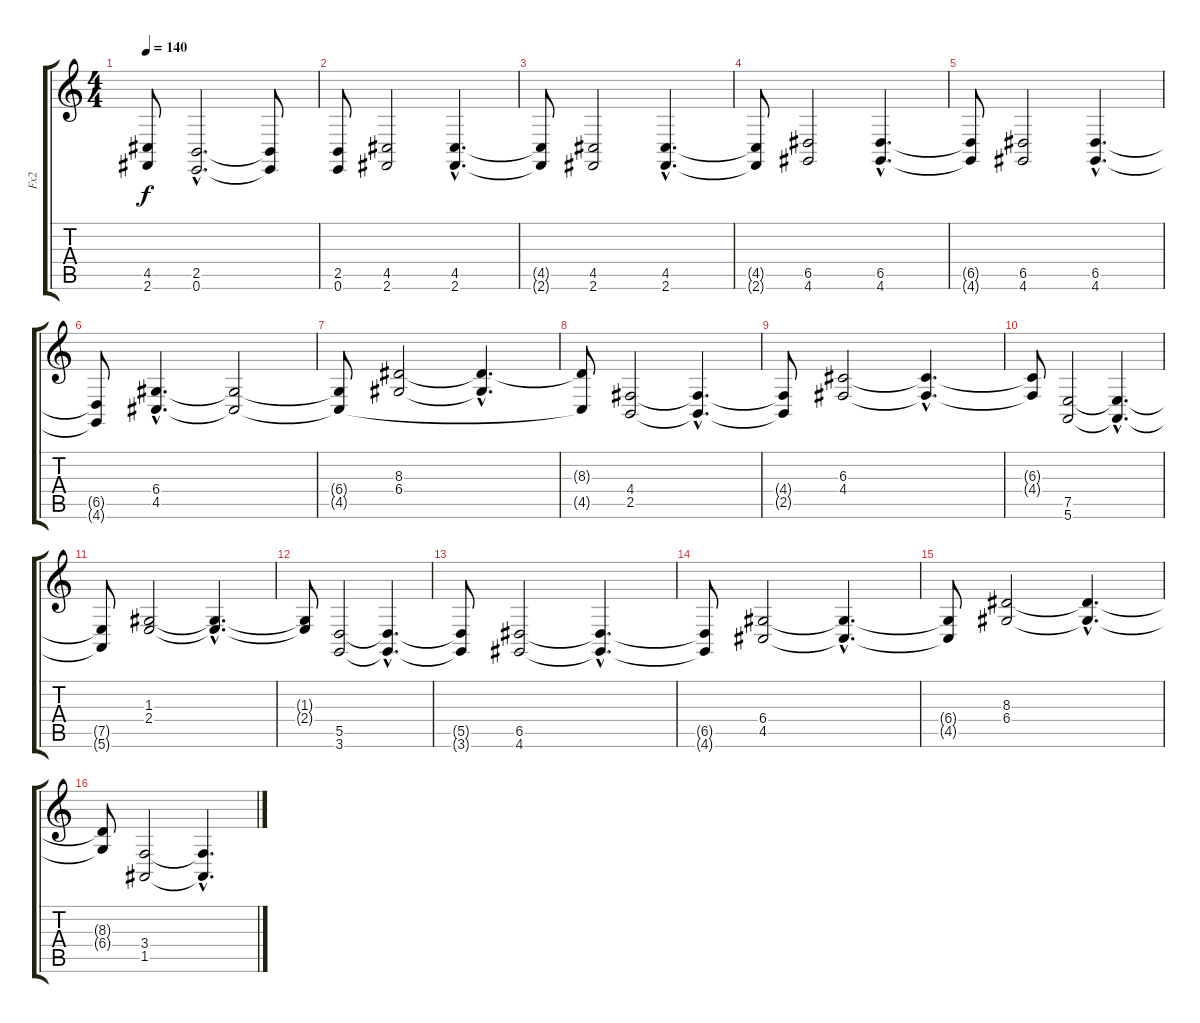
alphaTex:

\track ("Fx2" "Fx2") {instrument pad7halo}
\staff {score tabs}
\tuning (E4 B3 G3 D3 A2 E2) {hide}
\ts (4 4)
\tempo 140
\clef g2
\ks c
(4.5 2.6).8{dy f} (2.5{hac} 0.6{hac}).2{d} (2.5{t} 0.6{t}).8 |
(2.5 0.6).8 (4.5 2.6).2 (4.5{hac} 2.6{hac}).4{d} |
(4.5{t} 2.6{t}).8 (4.5 2.6).2 (4.5{hac} 2.6{hac}).4{d} |
(4.5{t} 2.6{t}).8 (6.5 4.6).2 (6.5{hac} 4.6{hac}).4{d} |
(6.5{t} 4.6{t}).8 (6.5 4.6).2 (6.5{hac} 4.6{hac}).4{d} |
(6.5{t} 4.6{t}).8 (6.4{hac} 4.5{hac}).4{d} (6.4{t} 4.5{t}).2 |
(6.4{t} 4.5{t}).8 (8.3 6.4).2 (8.3{hac t} 6.4{hac t}).4{d} |
(8.3{t} 4.5{t}).8 (4.4 2.5).2 (4.4{hac t} 2.5{hac t}).4{d} |
(4.4{t} 2.5{t}).8 (6.3 4.4).2 (6.3{hac t} 4.4{hac t}).4{d} |
(6.3{t} 4.4{t}).8 (7.5 5.6).2 (7.5{hac t} 5.6{hac t}).4{d} |
(7.5{t} 5.6{t}).8 (1.3 2.4).2 (1.3{hac t} 2.4{hac t}).4{d} |
(1.3{t} 2.4{t}).8 (5.5 3.6).2 (5.5{hac t} 3.6{hac t}).4{d} |
(5.5{t} 3.6{t}).8 (6.5 4.6).2 (6.5{hac t} 4.6{hac t}).4{d} |
(6.5{t} 4.6{t}).8 (6.4 4.5).2 (6.4{hac t} 4.5{hac t}).4{d} |
(6.4{t} 4.5{t}).8 (8.3 6.4).2 (8.3{hac t} 6.4{hac t}).4{d} |
(8.3{t} 6.4{t}).8 (3.4 1.5).2 (3.4{hac t} 1.5{hac t}).4{d}
